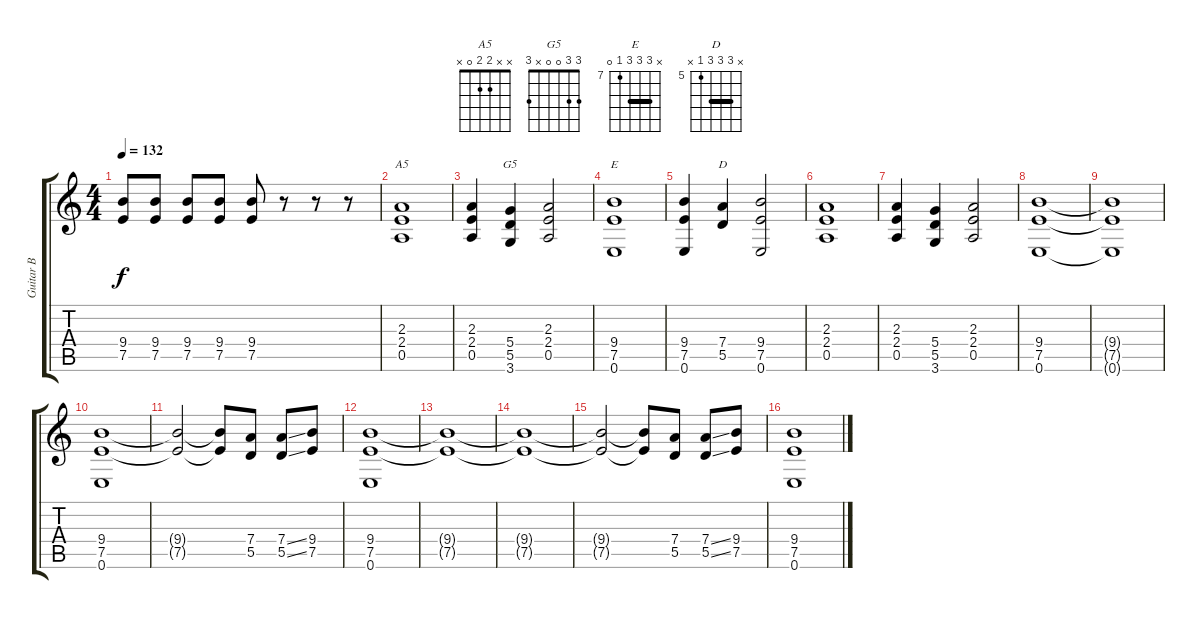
\track ("Guitar B" "Guitar B") {instrument distortionguitar}
\staff {score tabs}
\tuning (E4 B3 G3 D3 A2 E2) {hide}
\chord ("A5" x x 2 2 0 x)
\chord ("G5" 3 3 0 0 x 3)
\chord ("E" x 9 9 9 7 0) {firstfret 7 barre 9}
\chord ("D" x 7 7 7 5 x) {firstfret 5 barre 7}
\ts (4 4)
\tempo 132
\clef g2
\ks c
(9.4 7.5).8{dy f} (9.4 7.5).8 (9.4 7.5).8 (9.4 7.5).8 (9.4 7.5).8 r.8 r.8 r.8 |
(2.3 2.4 0.5).1{ch "A5"} |
(2.3 2.4 0.5).4 (5.4 5.5 3.6).4{ch "G5"} (2.3 2.4 0.5).2 |
(9.4 7.5 0.6).1{ch "E"} |
(9.4 7.5 0.6).4 (7.4 5.5).4{ch "D"} (9.4 7.5 0.6).2 |
(2.3 2.4 0.5).1 |
(2.3 2.4 0.5).4 (5.4 5.5 3.6).4 (2.3 2.4 0.5).2 |
(9.4 7.5 0.6).1 |
(9.4{t} 7.5{t} 0.6{t}).1 |
(9.4 7.5 0.6).1 |
(9.4{t} 7.5{t}).2 (9.4{t} 7.5{t}).8 (7.4 5.5).8 (7.4{ss} 5.5{ss}).8 (9.4 7.5).8 |
(9.4 7.5 0.6).1 |
(9.4{t} 7.5{t}).1 |
(9.4{t} 7.5{t}).1 |
(9.4{t} 7.5{t}).2 (9.4{t} 7.5{t}).8 (7.4 5.5).8 (7.4{ss} 5.5{ss}).8 (9.4 7.5).8 |
(9.4 7.5 0.6).1
